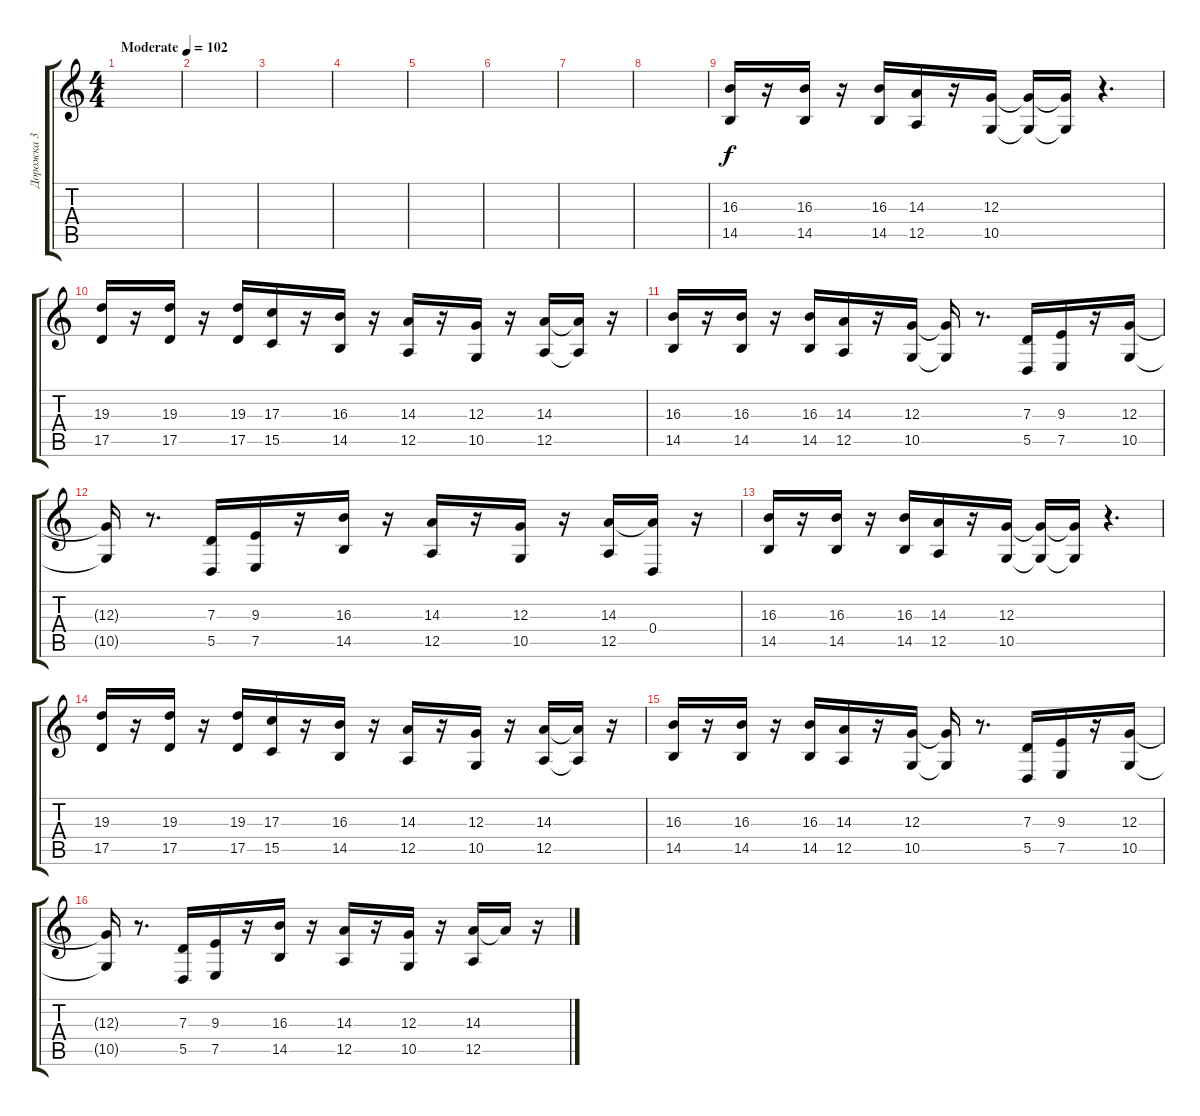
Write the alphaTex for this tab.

\track ("Дорожка 3" "Дорожка 3") {instrument altosax}
\staff {score tabs}
\tuning (E4 B3 G3 D3 A2 E2) {hide}
\ts (4 4)
\tempo (102 "Moderate")
\clef g2
\ks c
|
|
|
|
|
|
|
|
(16.3 14.5).16 r.16 (16.3 14.5).16 r.16 (16.3 14.5).16 (14.3 12.5).16 r.16 (12.3 10.5).16 (12.3{t} 10.5{t}).16 (12.3{t} 10.5{t}).16 r.4{d} |
(19.3 17.5).16 r.16 (19.3 17.5).16 r.16 (19.3 17.5).16 (17.3 15.5).16 r.16 (16.3 14.5).16 r.16 (14.3 12.5).16 r.16 (12.3 10.5).16 r.16 (14.3 12.5).16 (14.3{t} 12.5{t}).16 r.16 |
(16.3 14.5).16 r.16 (16.3 14.5).16 r.16 (16.3 14.5).16 (14.3 12.5).16 r.16 (12.3 10.5).16 (12.3{t} 10.5{t}).16 r.8{d} (7.3 5.5).16 (9.3 7.5).16 r.16 (12.3 10.5).16 |
(12.3{t} 10.5{t}).16 r.8{d} (7.3 5.5).16 (9.3 7.5).16 r.16 (16.3 14.5).16 r.16 (14.3 12.5).16 r.16 (12.3 10.5).16 r.16 (14.3 12.5).16 (14.3{t} 0.4).16 r.16 |
(16.3 14.5).16 r.16 (16.3 14.5).16 r.16 (16.3 14.5).16 (14.3 12.5).16 r.16 (12.3 10.5).16 (12.3{t} 10.5{t}).16 (12.3{t} 10.5{t}).16 r.4{d} |
(19.3 17.5).16 r.16 (19.3 17.5).16 r.16 (19.3 17.5).16 (17.3 15.5).16 r.16 (16.3 14.5).16 r.16 (14.3 12.5).16 r.16 (12.3 10.5).16 r.16 (14.3 12.5).16 (14.3{t} 12.5{t}).16 r.16 |
(16.3 14.5).16 r.16 (16.3 14.5).16 r.16 (16.3 14.5).16 (14.3 12.5).16 r.16 (12.3 10.5).16 (12.3{t} 10.5{t}).16 r.8{d} (7.3 5.5).16 (9.3 7.5).16 r.16 (12.3 10.5).16 |
(12.3{t} 10.5{t}).16 r.8{d} (7.3 5.5).16 (9.3 7.5).16 r.16 (16.3 14.5).16 r.16 (14.3 12.5).16 r.16 (12.3 10.5).16 r.16 (14.3 12.5).16 14.3{t}.16 r.16
